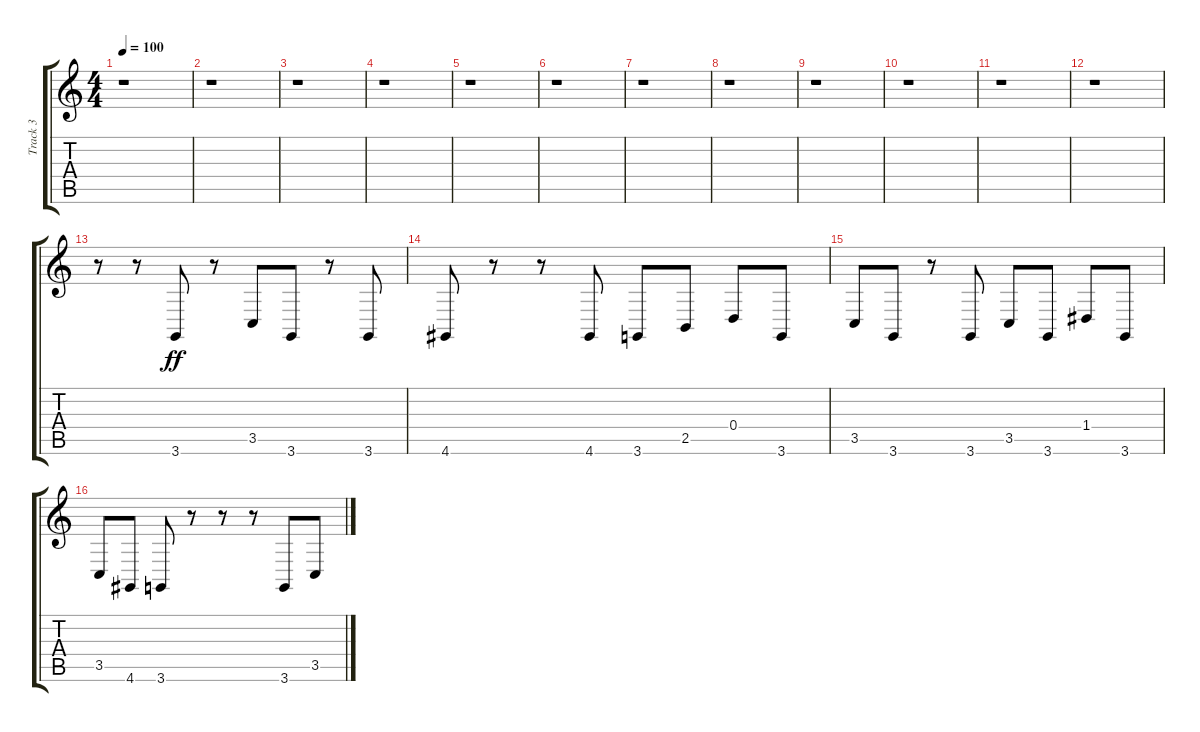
\track ("Track 3" "Track 3") {instrument pizzicatostrings}
\staff {score tabs}
\tuning (E4 B3 G3 D3 A2 E2) {hide}
\ts (4 4)
\tempo 100
\clef g2
\ks c
r.1{dy f} |
r.1 |
r.1 |
r.1 |
r.1 |
r.1 |
r.1 |
r.1 |
r.1 |
r.1 |
r.1 |
r.1 |
r.8{instrument pizzicatostrings} r.8 3.6.8{dy ff} r.8 3.5.8 3.6.8 r.8 3.6.8 |
4.6.8 r.8 r.8 4.6.8 3.6.8 2.5.8 0.4.8 3.6.8 |
3.5.8 3.6.8 r.8 3.6.8 3.5.8 3.6.8 1.4.8 3.6.8 |
3.5.8 4.6.8 3.6.8 r.8 r.8 r.8 3.6.8 3.5.8
